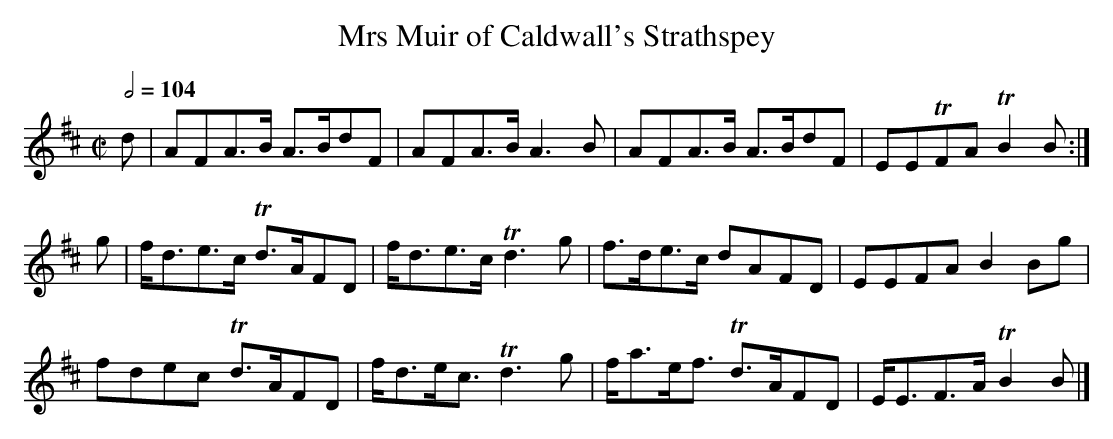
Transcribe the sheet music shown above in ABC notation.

X:1
T:Mrs Muir of Caldwall's Strathspey
M:C|
L:1/8
Q:1/2=104
K:D
d|AFA>B   A>BdF|AFA>B   A3B|AFA>B   A>BdF|EETFA  TB2B:|
g|f<de>c Td>AFD|f<de>c Td3g|f>de>c  dAFD |EEFA   B2Bg|
  fdec   Td>AFD|f<de<c Td3g|f<ae<f Td>AFD|E<EF>A TB2B|]
